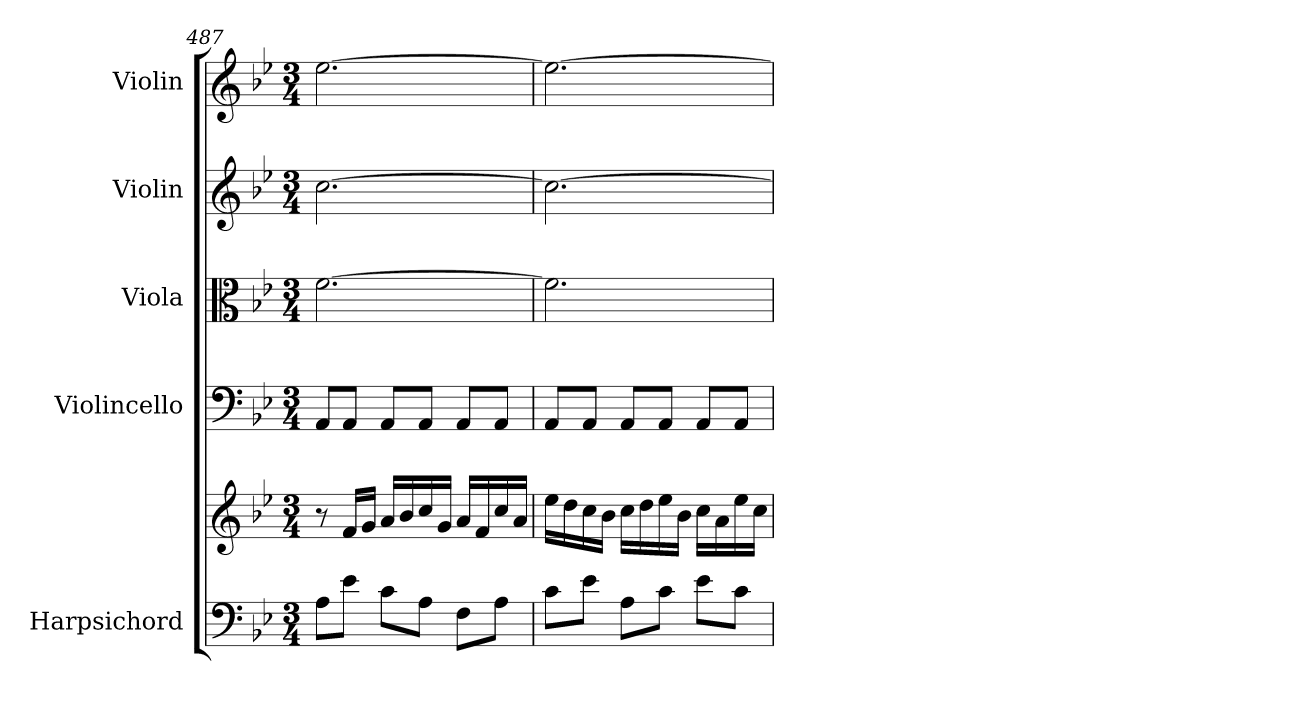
**kern	**kern	**kern	**kern	**kern	**kern
*part5	*part5	*part4	*part3	*part2	*part1
*staff6	*staff5	*staff4	*staff3	*staff2	*staff1
*I"Harpsichord	*	*I"Violincello	*I"Viola	*I"Violin	*I"Violin
*I'Hpschd	*	*I'Vc	*I'Vla	*I'Vln	*I'Vln
*clefF4	*clefG2	*clefF4	*clefC3	*clefG2	*clefG2
*k[b-e-]	*k[b-e-]	*k[b-e-]	*k[b-e-]	*k[b-e-]	*k[b-e-]
*M3/4	*M3/4	*M3/4	*M3/4	*M3/4	*M3/4
=487	=487	=487	=487	=487	=487
8A\L	8r	8AA/L	[2.f\	[2.cc\	[2.ee-\
8e-\J	16f/LL	8AA/J	.	.	.
.	16g/JJ	.	.	.	.
8c\L	16a/LL	8AA/L	.	.	.
.	16b-/	.	.	.	.
8A\J	16cc/	8AA/J	.	.	.
.	16g/JJ	.	.	.	.
8F\L	16a/LL	8AA/L	.	.	.
.	16f/	.	.	.	.
8A\J	16cc/	8AA/J	.	.	.
.	16a/JJ	.	.	.	.
=488	=488	=488	=488	=488	=488
8c\L	16ee-\LL	8AA/L	2.f\]	2.cc\_	2.ee-\_
.	16dd\	.	.	.	.
8e-\J	16cc\	8AA/J	.	.	.
.	16b-\JJ	.	.	.	.
8A\L	16cc\LL	8AA/L	.	.	.
.	16dd\	.	.	.	.
8c\J	16ee-\	8AA/J	.	.	.
.	16b-\JJ	.	.	.	.
8e-\L	16cc\LL	8AA/L	.	.	.
.	16a\	.	.	.	.
8c\J	16ee-\	8AA/J	.	.	.
.	16cc\JJ	.	.	.	.
=	=	=	=	=	=
*-	*-	*-	*-	*-	*-
